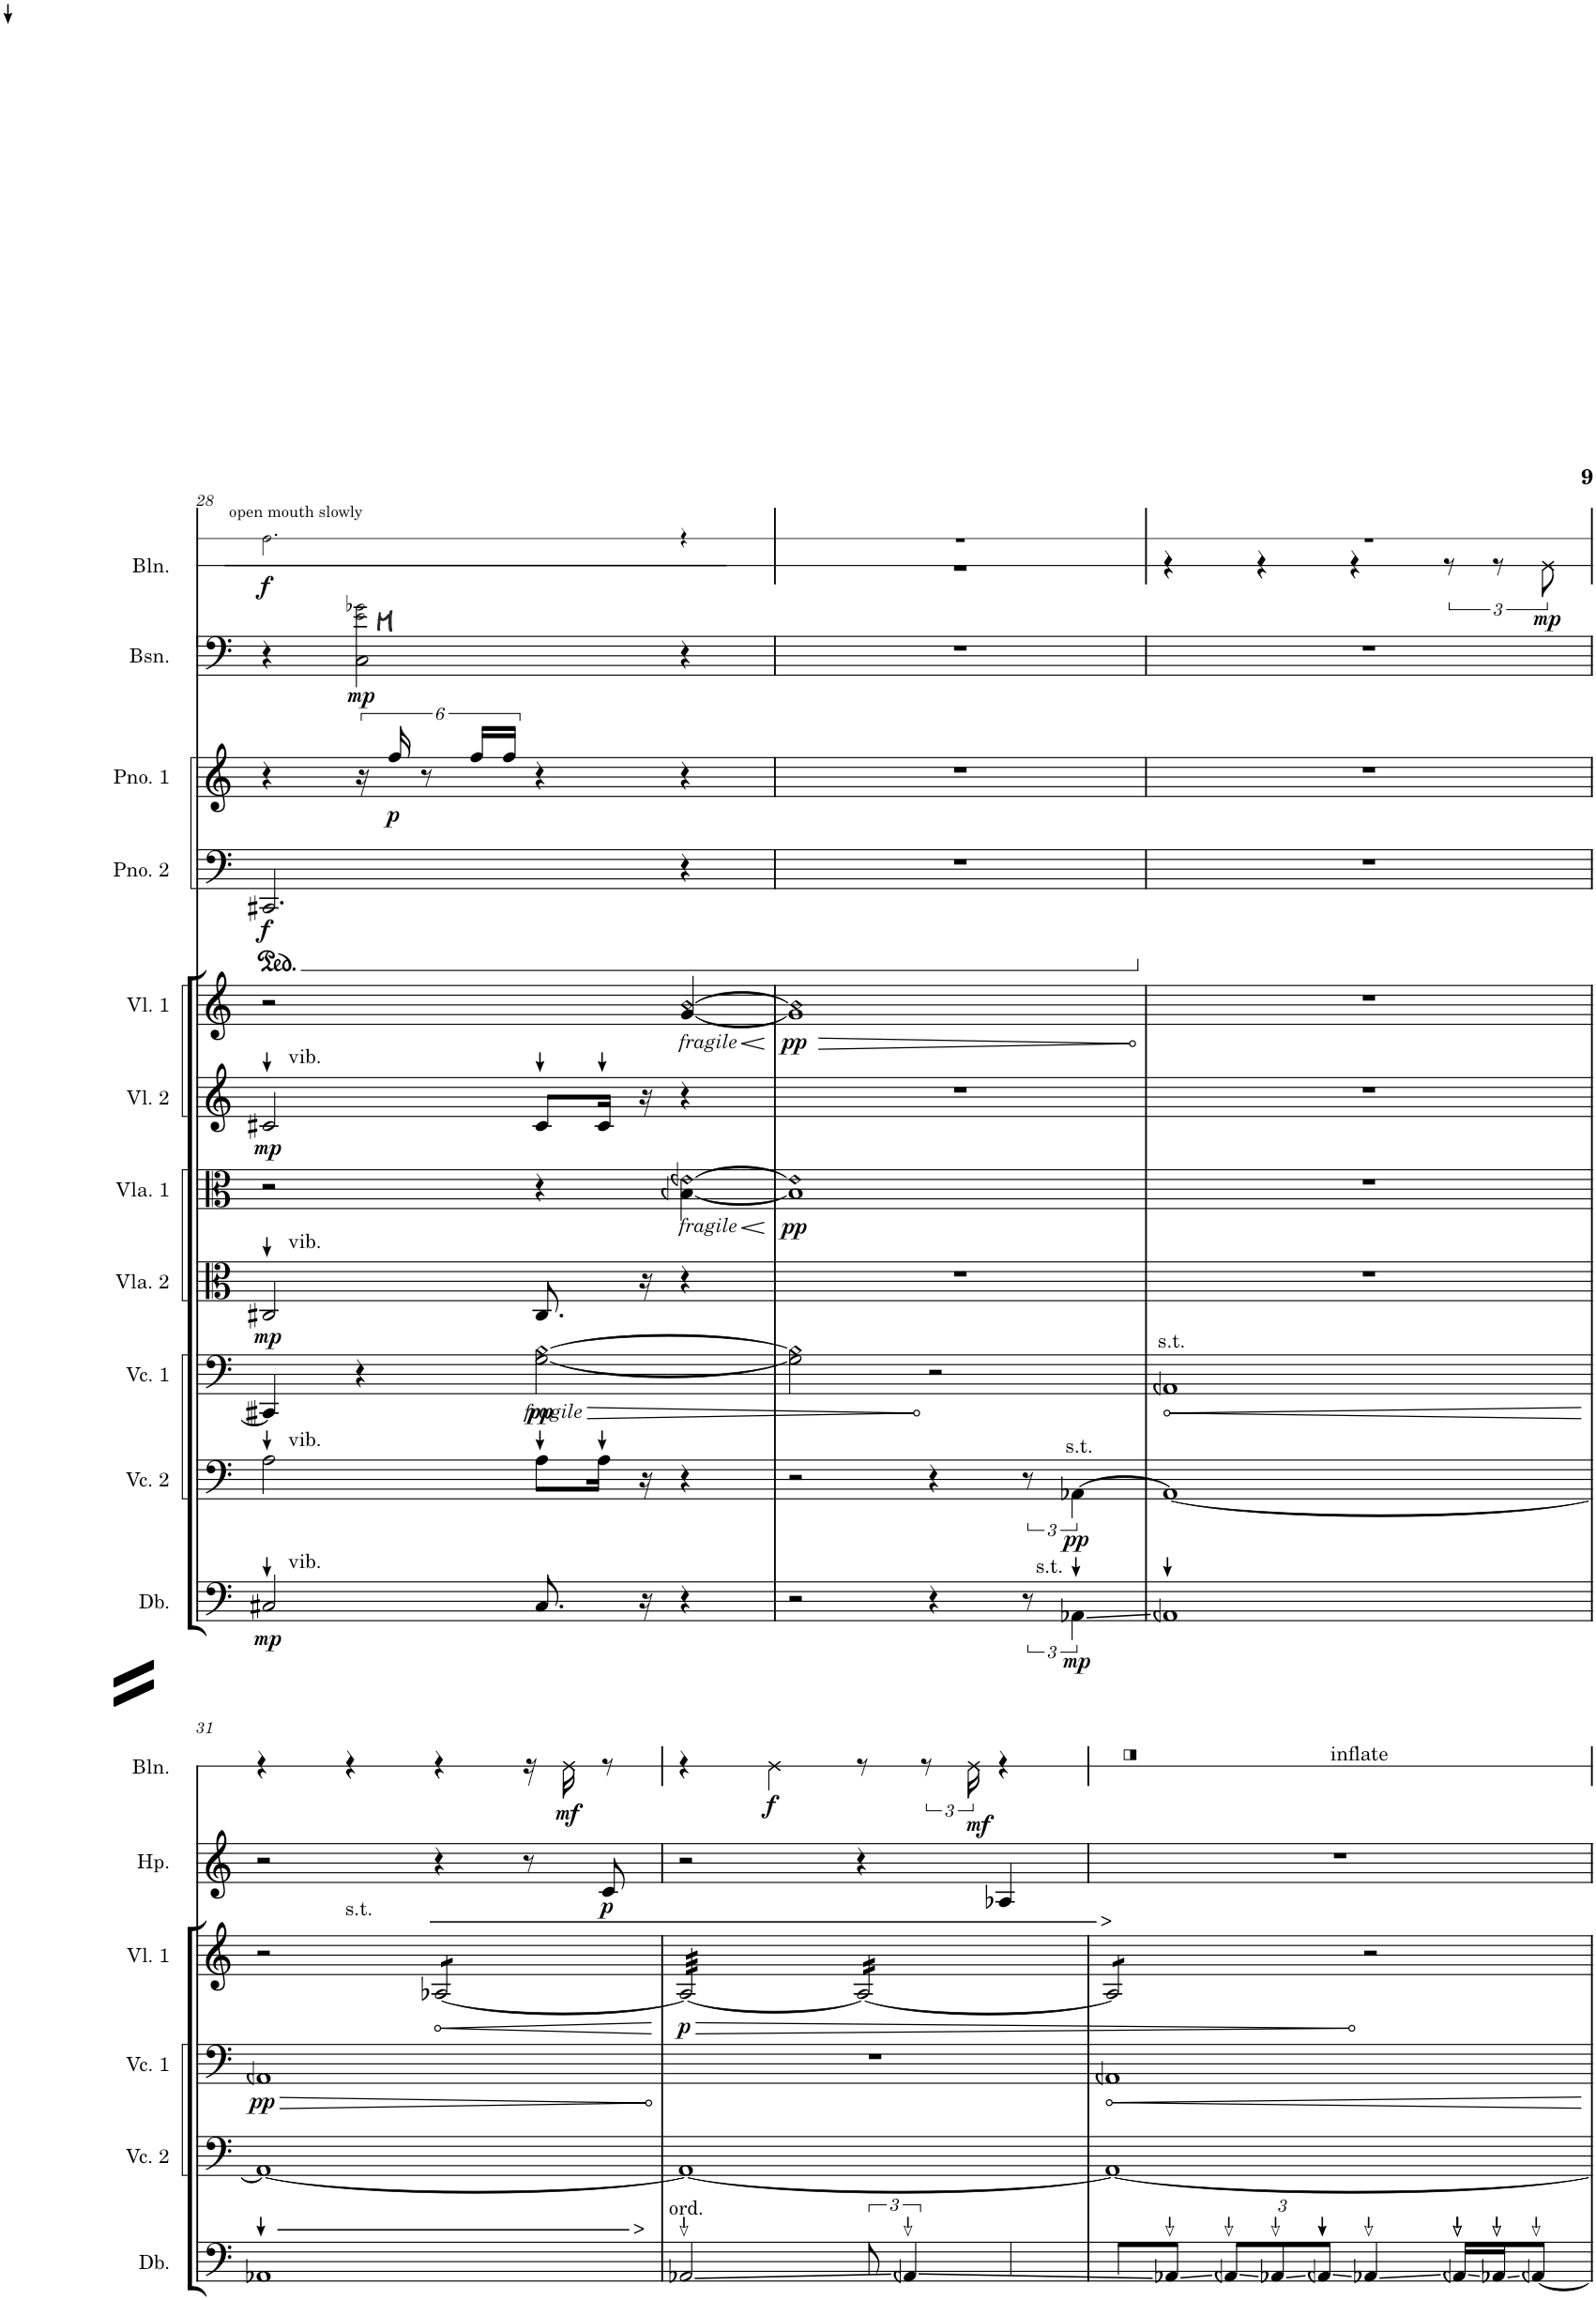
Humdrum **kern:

**kern	**dynam	**kern	**dynam	**kern	**dynam	**kern	**dynam	**kern	**dynam	**kern	**dynam	**kern	**dynam	**kern	**dynam	**kern	**kern	**dynam	**kern	**dynam	**kern	**dynam	**kern
*part12	*part12	*part11	*part11	*part10	*part10	*part9	*part9	*part8	*part8	*part7	*part7	*part6	*part6	*part5	*part5	*part4	*part4	*part4	*part3	*part3	*part2	*part2	*part1
*staff13	*staff13	*staff12	*staff12	*staff11	*staff11	*staff10	*staff10	*staff9	*staff9	*staff8	*staff8	*staff7	*staff7	*staff6	*staff6	*staff5	*staff4	*staff4/5	*staff3	*staff3	*staff2	*staff2	*staff1
*I"Double Bass	*	*I"Violoncello 2	*	*I"Violoncello 1	*	*I"Viola 2	*	*I"Viola 1	*	*I"Violin 2	*	*I"Violin 1	*	*I"Harp	*	*I"Piano 1	*	*	*I"Bassoon	*	*I"Balloon	*	*I"atmen
*I'Db.	*	*I'Vc. 2	*	*I'Vc. 1	*	*I'Vla. 2	*	*I'Vla. 1	*	*I'Vl. 2	*	*I'Vl. 1	*	*I'Hp.	*	*I'Pno. 1	*	*	*I'Bsn.	*	*I'Bln.	*	*
!!LO:PB:g=z
*clefF4	*	*clefF4	*	*clefF4	*	*clefC3	*	*clefC3	*	*clefG2	*	*clefG2	*	*clefG2	*	*clefF4	*clefG2	*	*clefC3	*	*clefG2	*	*clefG2
*Trd7c12	*	*	*	*	*	*	*	*	*	*	*	*	*	*	*	*	*	*	*	*	*Trd-7c-12	*	*
*k[]	*	*k[]	*	*k[]	*	*k[]	*	*k[]	*	*k[]	*	*k[]	*	*k[]	*	*k[]	*k[]	*	*k[]	*	*k[]	*	*k[]
*M4/4	*	*M4/4	*	*M4/4	*	*M4/4	*	*M4/4	*	*M4/4	*	*M4/4	*	*M4/4	*	*M4/4	*M4/4	*	*M4/4	*	*M4/4	*	*M4/4
=28	=28	=28	=28	=28	=28	=28	=28	=28	=28	=28	=28	=28	=28	=28	=28	=28	=28	=28	=28	=28	=28	=28	=28
!	!	!	!	!	!	!	!	!	!	!	!	!	!	!	!	!	!	!	!	!	!LO:TX:a:t=open mouth slowly	!	!
!	!	!	!	!	!	!	!	!	!	!LO:TX:a:t=vib.	!	!	!	!	!	!	!	!	!	!	!	!	!
!	!	!	!	!	!	!LO:TX:a:t=vib.	!	!	!	!	!	!	!	!	!	!	!	!	!	!	!	!	!
!	!	!LO:TX:a:t=vib.	!	!	!	!	!	!	!	!	!	!	!	!	!	!	!	!	!	!	!	!	!
!LO:TX:a:t=vib.	!	!	!	!	!	!	!	!	!	!	!	!	!	!	!	!	!	!	!	!	!	!	!
!	!LO:DY:b	!	!	!	!	!	!LO:DY:b	!	!	!	!LO:DY:b	!	!	!	!	!	!	!LO:DY:b=2	!	!	!	!LO:DY:b	!
2C#X/	mp	2A\	.	4CCn/]	.	2C#X/	mp	2r	.	2c#X/	mp	2r	.	1r	.	2.CC#X/	4r	f	4r	.	2.ff	f	2.ff\
!	!	!	!	!	!	!	!	!	!	!	!	!	!	!	!	!	!	!	!	!LO:DY:b	!	!	!
.	.	.	.	4r	.	.	.	.	.	.	.	.	.	.	.	.	24r	.	2C\ 2e!\ 2g-X!\	mp	.	.	.
!	!	!	!	!	!	!	!	!	!	!	!	!	!	!	!	!	!	!LO:DY:b	!	!	!	!	!
.	.	.	.	.	.	.	.	.	.	.	.	.	.	.	.	.	24ff/	p	.	.	.	.	.
.	.	.	.	.	.	.	.	.	.	.	.	.	.	.	.	.	12r	.	.	.	.	.	.
.	.	.	.	.	.	.	.	.	.	.	.	.	.	.	.	.	24ff/LL	.	.	.	.	.	.
.	.	.	.	.	.	.	.	.	.	.	.	.	.	.	.	.	24ff/JJ	.	.	.	.	.	.
!	!	!	!	!LO:TX:b:i:t=fragile	!	!	!	!	!	!	!	!	!	!	!	!	!	!	!	!	!	!	!
!	!	!	!	!LO:N:n=2:head=open	!LO:HP:b	!	!	!	!	!	!	!	!	!	!	!	!	!	!	!	!	!	!
!	!	!	!	!	!LO:DY:n=1:b	!	!	!	!	!	!	!	!	!	!	!	!	!	!	!	!	!	!
8.C#/	.	8A\L	.	[2G\ [2B\	> pp	8.C#/	.	4r	.	8c#/L	.	4ryy	.	.	.	.	4r	.	.	.	.	.	.
.	.	16A\Jk	.	.	.	.	.	.	.	16c#/Jk	.	.	.	.	.	.	.	.	.	.	.	.	.
16r	.	16r	.	.	.	16r	.	.	.	16r	.	.	.	.	.	.	.	.	.	.	.	.	.
!	!	!	!	!	!	!	!	!	!	!	!	!LO:TX:b:i:t=fragile	!	!	!	!	!	!	!	!	!	!	!
!	!	!	!	!	!	!	!	!LO:TX:b:i:t=fragile	!	!	!	!	!	!	!	!	!	!	!	!	!	!	!
!	!	!	!	!	!	!	!	!LO:N:n=2:head=open	!LO:HP:b	!	!	!LO:N:n=2:head=open	!LO:HP:b	!	!	!	!	!	!	!	!	!	!
4r	.	4r	.	.	.	4r	.	[4Bn\ [4en\	<	4r	.	[4g/ [4b/	<	.	.	4r	4r	.	4r	.	4ff	.	4r
.	.	.	.	.	.	.	.	.	[	.	.	.	[	.	.	.	.	.	.	.	.	.	.
=29-	=29-	=29-	=29-	=29-	=29-	=29-	=29-	=29-	=29-	=29-	=29-	=29-	=29-	=29-	=29-	=29-	=29-	=29-	=29-	=29-	=29-	=29-	=29-
!	!	!	!	!LO:N:n=2:head=open	!	!	!	!LO:N:n=2:head=open	!LO:DY:b	!	!	!LO:N:n=2:head=open	!LO:HP:b	!	!	!	!	!	!	!	!	!	!
!	!	!	!	!	!	!	!	!	!	!	!	!	!LO:DY:n=1:b	!	!	!	!	!	!	!	!	!	!
2r	.	2r	.	2G\] 2B\]	.	1r	.	1B] 1e]	pp	1r	.	1g] 1b]	> pp	1r	.	1r	1r	.	1r	.	1r	.	1r
4r	.	4r	.	2r	]	.	.	.	.	.	.	.	.	.	.	.	.	.	.	.	.	.	.
12r	.	12r	.	.	.	.	.	.	.	.	.	.	.	.	.	.	.	.	.	.	.	.	.
!	!	!LO:TX:a:t=s.t.	!	!	!	!	!	!	!	!	!	!	!	!	!	!	!	!	!	!	!	!	!
!LO:TX:a:t=s.t.	!	!	!	!	!	!	!	!	!	!	!	!	!	!	!	!	!	!	!	!	!	!	!
!	!LO:DY:b	!	!LO:DY:b	!	!	!	!	!	!	!	!	!	!	!	!	!	!	!	!	!	!	!	!
6AA-X\	mp	[6AA-X\	pp	.	.	.	.	.	.	.	.	.	.	.	.	.	.	.	.	.	.	.	.
.	.	.	.	.	.	.	.	.	.	.	.	.	]	.	.	.	.	.	.	.	.	.	.
=30-	=30-	=30-	=30-	=30-	=30-	=30-	=30-	=30-	=30-	=30-	=30-	=30-	=30-	=30-	=30-	=30-	=30-	=30-	=30-	=30-	=30-	=30-	=30-
!	!	!	!	!LO:TX:a:t=s.t.	!	!	!	!	!	!	!	!	!	!	!	!	!	!	!	!	!	!	!
!	!	!	!	!	!LO:HP:b	!	!	!	!	!	!	!	!	!	!	!	!	!	!	!	!	!	!
1AAn	.	1AA-_	.	1AAn	<	1r	.	1r	.	1r	.	1r	.	1r	.	1r	1r	.	1r	.	4r	.	1r
.	.	.	.	.	.	.	.	.	.	.	.	.	.	.	.	.	.	.	.	.	4r	.	.
.	.	.	.	.	.	.	.	.	.	.	.	.	.	.	.	.	.	.	.	.	4r	.	.
.	.	.	.	.	.	.	.	.	.	.	.	.	.	.	.	.	.	.	.	.	12r	.	.
.	.	.	.	.	.	.	.	.	.	.	.	.	.	.	.	.	.	.	.	.	12r	.	.
!	!	!	!	!	!	!	!	!	!	!	!	!	!	!	!	!	!	!	!	!	!	!LO:DY:b	!
.	.	.	.	.	.	.	.	.	.	.	.	.	.	.	.	.	.	.	.	.	12ff\	mp	.
.	.	.	.	.	[	.	.	.	.	.	.	.	.	.	.	.	.	.	.	.	.	.	.
!!LO:LB:g=z
=31-	=31-	=31-	=31-	=31-	=31-	=31-	=31-	=31-	=31-	=31-	=31-	=31-	=31-	=31-	=31-	=31-	=31-	=31-	=31-	=31-	=31-	=31-	=31-
!	!	!	!	!	!	!	!	!	!	!	!	!LO:TX:a:t=s.t.	!	!	!	!	!	!	!	!	!	!	!
!	!	!	!	!	!LO:HP:b	!	!	!	!	!	!	!	!	!	!	!	!	!	!	!	!	!	!
!	!	!	!	!	!LO:DY:n=1:b	!	!	!	!	!	!	!	!	!	!	!	!	!	!	!	!	!	!
1AA-X	.	1AA-_	.	1AAn	> pp	1r	.	1r	.	1r	.	2r	.	2r	.	1r	1r	.	1r	.	4r	.	1r
.	.	.	.	.	.	.	.	.	.	.	.	.	.	.	.	.	.	.	.	.	4r	.	.
!	!	!	!	!	!	!	!	!	!	!	!	!	!LO:HP:b	!	!	!	!	!	!	!	!	!	!
*	*	*	*	*	*	*	*	*	*	*	*	*tremolo	*	*	*	*	*	*	*	*	*	*	*
.	.	.	.	.	.	.	.	.	.	.	.	[8A-X/L	<	4r	.	.	.	.	.	.	4r	.	.
.	.	.	.	.	.	.	.	.	.	.	.	8A-X/	.	.	.	.	.	.	.	.	.	.	.
.	.	.	.	.	.	.	.	.	.	.	.	8A-X/	.	8r	.	.	.	.	.	.	16r	.	.
!	!	!	!	!	!	!	!	!	!	!	!	!	!	!	!	!	!	!	!	!	!	!LO:DY:b	!
.	.	.	.	.	.	.	.	.	.	.	.	.	.	.	.	.	.	.	.	.	16ff\	mf	.
!	!	!	!	!	!	!	!	!	!	!	!	!	!	!	!LO:DY:b	!	!	!	!	!	!	!	!
.	.	.	.	.	.	.	.	.	.	.	.	8A-X/J	.	8c/	p	.	.	.	.	.	8r	.	.
.	.	.	.	.	]	.	.	.	.	.	.	.	[	.	.	.	.	.	.	.	.	.	.
=32-	=32-	=32-	=32-	=32-	=32-	=32-	=32-	=32-	=32-	=32-	=32-	=32-	=32-	=32-	=32-	=32-	=32-	=32-	=32-	=32-	=32-	=32-	=32-
!LO:TX:a:t=ord.	!	!	!	!	!	!	!	!	!	!	!	!	!	!	!	!	!	!	!	!	!	!	!
!	!	!	!	!	!	!	!	!	!	!	!	!	!LO:HP:b	!	!	!	!	!	!	!	!	!	!
!	!	!	!	!	!	!	!	!	!	!	!	!	!LO:DY:n=1:b	!	!	!	!	!	!	!	!	!	!
2AA-X/	.	1AA-_	.	1r	.	1r	.	1r	.	1r	.	32A-/LLL	> p	2r	.	1r	1r	.	1r	.	4r	.	1r
.	.	.	.	.	.	.	.	.	.	.	.	32A-/	.	.	.	.	.	.	.	.	.	.	.
.	.	.	.	.	.	.	.	.	.	.	.	32A-/	.	.	.	.	.	.	.	.	.	.	.
.	.	.	.	.	.	.	.	.	.	.	.	32A-/	.	.	.	.	.	.	.	.	.	.	.
.	.	.	.	.	.	.	.	.	.	.	.	32A-/	.	.	.	.	.	.	.	.	.	.	.
.	.	.	.	.	.	.	.	.	.	.	.	32A-/	.	.	.	.	.	.	.	.	.	.	.
.	.	.	.	.	.	.	.	.	.	.	.	32A-/	.	.	.	.	.	.	.	.	.	.	.
.	.	.	.	.	.	.	.	.	.	.	.	32A-/	.	.	.	.	.	.	.	.	.	.	.
!	!	!	!	!	!	!	!	!	!	!	!	!	!	!	!	!	!	!	!	!	!	!LO:DY:b	!
.	.	.	.	.	.	.	.	.	.	.	.	32A-/	.	.	.	.	.	.	.	.	4ff\	f	.
.	.	.	.	.	.	.	.	.	.	.	.	32A-/	.	.	.	.	.	.	.	.	.	.	.
.	.	.	.	.	.	.	.	.	.	.	.	32A-/	.	.	.	.	.	.	.	.	.	.	.
.	.	.	.	.	.	.	.	.	.	.	.	32A-/	.	.	.	.	.	.	.	.	.	.	.
.	.	.	.	.	.	.	.	.	.	.	.	32A-/	.	.	.	.	.	.	.	.	.	.	.
.	.	.	.	.	.	.	.	.	.	.	.	32A-/	.	.	.	.	.	.	.	.	.	.	.
.	.	.	.	.	.	.	.	.	.	.	.	32A-/	.	.	.	.	.	.	.	.	.	.	.
.	.	.	.	.	.	.	.	.	.	.	.	32A-/JJJ	.	.	.	.	.	.	.	.	.	.	.
12AA-/	.	.	.	.	.	.	.	.	.	.	.	16A-/LL	.	4r	.	.	.	.	.	.	8r	.	.
.	.	.	.	.	.	.	.	.	.	.	.	16A-/	.	.	.	.	.	.	.	.	.	.	.
6AAn/	.	.	.	.	.	.	.	.	.	.	.	.	.	.	.	.	.	.	.	.	.	.	.
.	.	.	.	.	.	.	.	.	.	.	.	16A-/	.	.	.	.	.	.	.	.	12r	.	.
.	.	.	.	.	.	.	.	.	.	.	.	16A-/	.	.	.	.	.	.	.	.	.	.	.
!	!	!	!	!	!	!	!	!	!	!	!	!	!	!	!	!	!	!	!	!	!	!LO:DY:b	!
.	.	.	.	.	.	.	.	.	.	.	.	.	.	.	.	.	.	.	.	.	24ff\	mf	.
4AA/	.	.	.	.	.	.	.	.	.	.	.	16A-/	.	4A-X/	.	.	.	.	.	.	4r	.	.
.	.	.	.	.	.	.	.	.	.	.	.	16A-/	.	.	.	.	.	.	.	.	.	.	.
.	.	.	.	.	.	.	.	.	.	.	.	16A-/	.	.	.	.	.	.	.	.	.	.	.
.	.	.	.	.	.	.	.	.	.	.	.	16A-/JJ	.	.	.	.	.	.	.	.	.	.	.
=33-	=33-	=33-	=33-	=33-	=33-	=33-	=33-	=33-	=33-	=33-	=33-	=33-	=33-	=33-	=33-	=33-	=33-	=33-	=33-	=33-	=33-	=33-	=33-
!	!	!	!	!	!	!	!	!	!	!	!	!	!	!	!	!	!	!	!	!	!LO:TX:a:t=inflate	!	!
!	!	!	!	!	!LO:HP:b	!	!	!	!	!	!	!	!	!	!	!	!	!	!	!	!	!	!
8AA/L	.	1AA-_	.	1AAn	<	1r	.	1r	.	1r	.	8A-/]L	.	1r	.	1r	1r	.	1r	.	1ryy	.	1r
8AA-X/J	.	.	.	.	.	.	.	.	.	.	.	8A-/	.	.	.	.	.	.	.	.	.	.	.
*Xbrackettup	*	*	*	*	*	*	*	*	*	*	*	*	*	*	*	*	*	*	*	*	*	*	*
12AAn/L	.	.	.	.	.	.	.	.	.	.	.	8A-/	.	.	.	.	.	.	.	.	.	.	.
12AA-X/	.	.	.	.	.	.	.	.	.	.	.	.	.	.	.	.	.	.	.	.	.	.	.
.	.	.	.	.	.	.	.	.	.	.	.	8A-/J	.	.	.	.	.	.	.	.	.	.	.
*	*	*	*	*	*	*	*	*	*	*	*	*Xtremolo	*	*	*	*	*	*	*	*	*	*	*
12AAn/J	.	.	.	.	.	.	.	.	.	.	.	.	.	.	.	.	.	.	.	.	.	.	.
4AA-X/	.	.	.	.	.	.	.	.	.	.	.	2r	]	.	.	.	.	.	.	.	.	.	.
16AAn/LL	.	.	.	.	.	.	.	.	.	.	.	.	.	.	.	.	.	.	.	.	.	.	.
16AA-X/J	.	.	.	.	.	.	.	.	.	.	.	.	.	.	.	.	.	.	.	.	.	.	.
[8AAn/J	.	.	.	.	.	.	.	.	.	.	.	.	.	.	.	.	.	.	.	.	.	.	.
.	.	.	.	.	[	.	.	.	.	.	.	.	.	.	.	.	.	.	.	.	.	.	.
=-	=-	=-	=-	=-	=-	=-	=-	=-	=-	=-	=-	=-	=-	=-	=-	=-	=-	=-	=-	=-	=-	=-	=-
*-	*-	*-	*-	*-	*-	*-	*-	*-	*-	*-	*-	*-	*-	*-	*-	*-	*-	*-	*-	*-	*-	*-	*-
